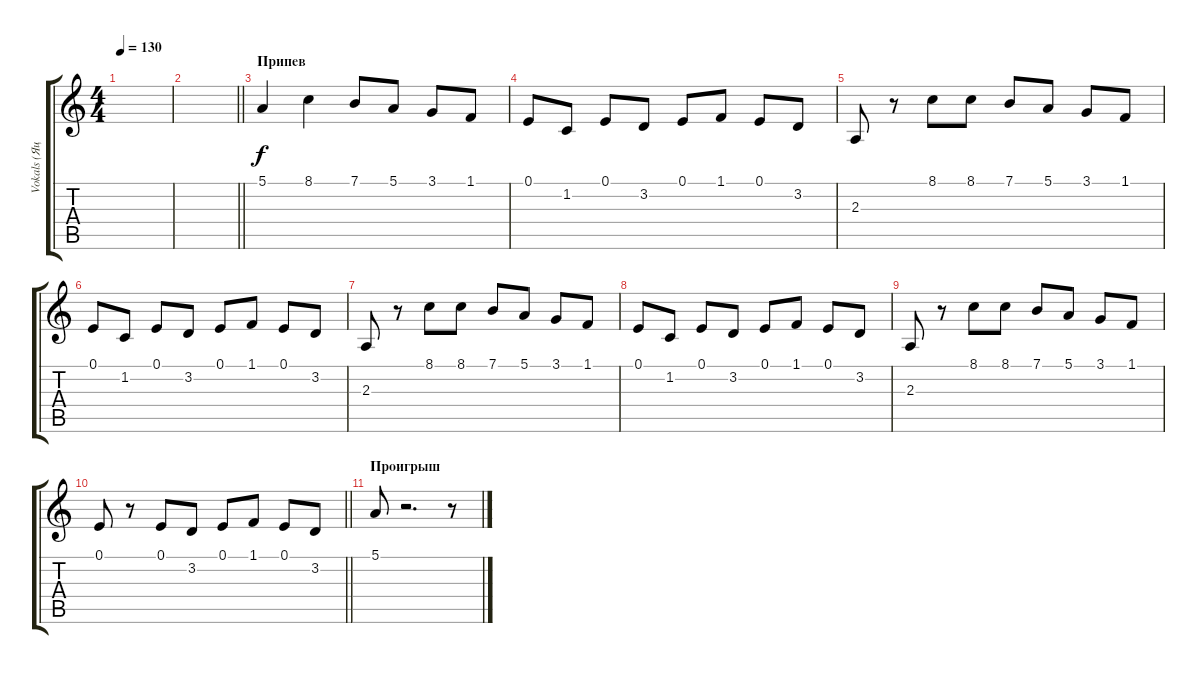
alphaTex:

\track ("Vokals (Яцына) " "Vokals (Яц") {instrument lead2sawtooth}
\staff {score tabs}
\tuning (E4 B3 G3 D3 A2 E2) {hide}
\ts (4 4)
\tempo 130
\clef g2
\ks c
|
\barLineRight lightlight
|
\section ("" "Припев")
5.1.4 8.1.4 7.1.8 5.1.8 3.1.8 1.1.8 |
0.1.8 1.2.8 0.1.8 3.2.8 0.1.8 1.1.8 0.1.8 3.2.8 |
2.3.8 r.8 8.1.8 8.1.8 7.1.8 5.1.8 3.1.8 1.1.8 |
0.1.8 1.2.8 0.1.8 3.2.8 0.1.8 1.1.8 0.1.8 3.2.8 |
2.3.8 r.8 8.1.8 8.1.8 7.1.8 5.1.8 3.1.8 1.1.8 |
0.1.8 1.2.8 0.1.8 3.2.8 0.1.8 1.1.8 0.1.8 3.2.8 |
2.3.8 r.8 8.1.8 8.1.8 7.1.8 5.1.8 3.1.8 1.1.8 |
\barLineRight lightlight
0.1.8 r.8 0.1.8 3.2.8 0.1.8 1.1.8 0.1.8 3.2.8 |
\section ("" "Проигрыш")
5.1.8 r.2{d} r.8
